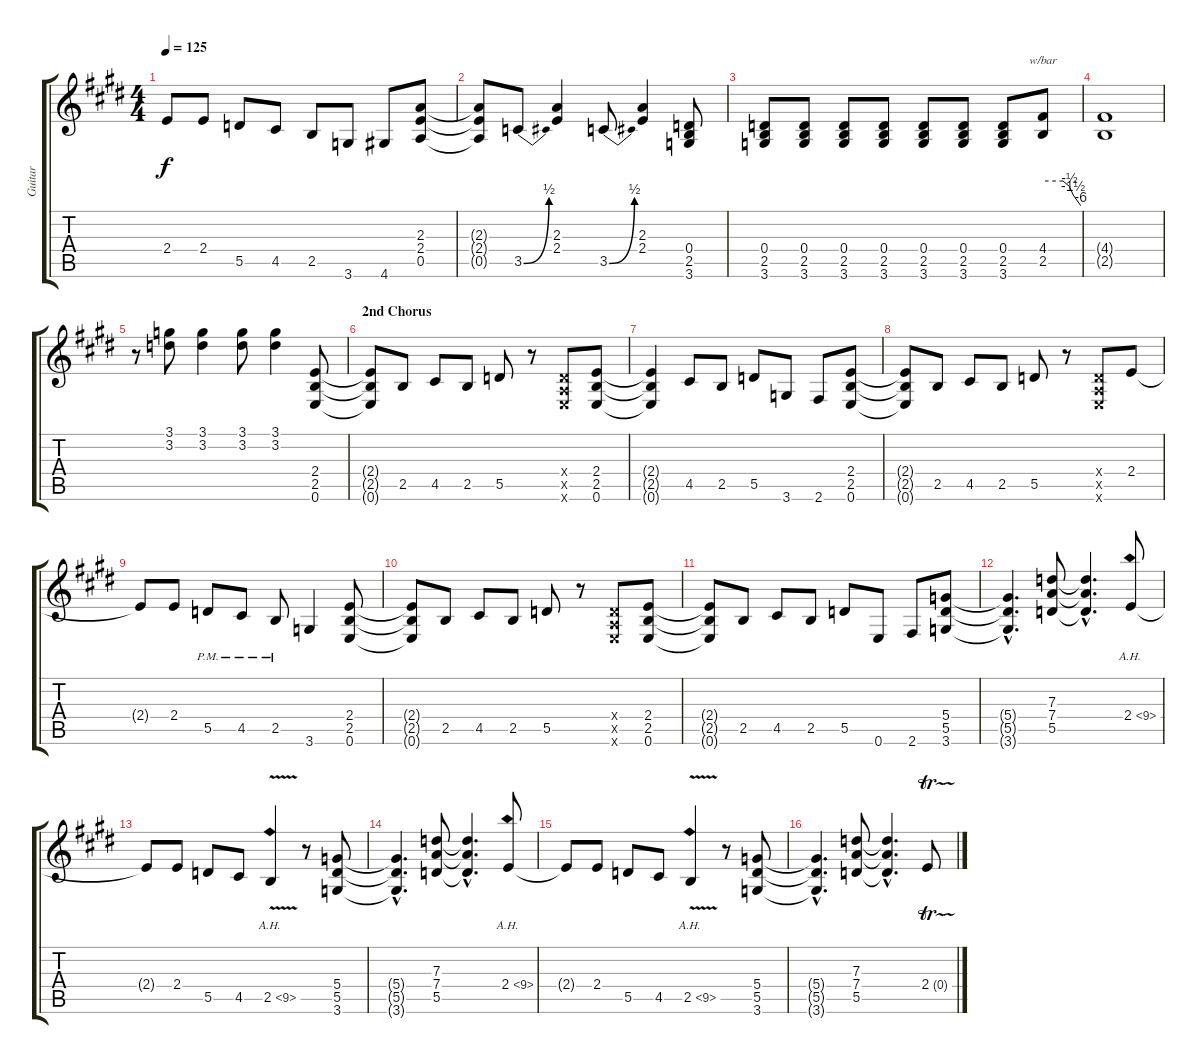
\track ("Guitar" "Guitar") {instrument overdrivenguitar}
\staff {score tabs}
\tuning (E4 B3 G3 D3 A2 E2) {hide}
\ts (4 4)
\tempo 125
\clef g2
\ks e
2.4{t}.8{dy f} 2.4.8 5.5.8 4.5.8 2.5.8 3.6.8 4.6.8 (2.3 2.4 0.5).8 |
(2.3{t} 2.4{t} 0.5{t}).8 3.5{be (bend 0 0 60 2)}.8 (2.3 2.4).4 3.5{be (bend 0 0 60 2)}.8 (2.3 2.4).4 (0.4 2.5 3.6).8 |
(0.4 2.5 3.6).8 (0.4 2.5 3.6).8 (0.4 2.5 3.6).8 (0.4 2.5 3.6).8 (0.4 2.5 3.6).8 (0.4 2.5 3.6).8 (0.4 2.5 3.6).8 (4.4 2.5).8{tbe (custom default 0 0 32 0 42 -2 48 -6 60 -24)} |
(4.4{t} 2.5{t}).1 |
r.8 (3.1 3.2).8 (3.1 3.2).4 (3.1 3.2).8 (3.1 3.2).4 (2.4 2.5 0.6).8 |
\section ("" "2nd Chorus")
(2.4{t} 2.5{t} 0.6{t}).8 2.5.8 4.5.8 2.5.8 5.5.8 r.8 (0.4{x} 0.5{x} 0.6{x}).8 (2.4 2.5 0.6).8 |
(2.4{t} 2.5{t} 0.6{t}).4 4.5.8 2.5.8 5.5.8 3.6.8 2.6.8 (2.4 2.5 0.6).8 |
(2.4{t} 2.5{t} 0.6{t}).8 2.5.8 4.5.8 2.5.8 5.5.8 r.8 (0.4{x} 0.5{x} 0.6{x}).8 2.4.8 |
2.4{t}.8 2.4.8 5.5{pm}.8 4.5{pm}.8 2.5{pm}.8 3.6.4 (2.4 2.5 0.6).8 |
(2.4{t} 2.5{t} 0.6{t}).8 2.5.8 4.5.8 2.5.8 5.5.8 r.8 (0.4{x} 0.5{x} 0.6{x}).8 (2.4 2.5 0.6).8 |
(2.4{t} 2.5{t} 0.6{t}).8 2.5.8 4.5.8 2.5.8 5.5.8 0.6.8 2.6.8 (5.4 5.5 3.6).8 |
(5.4{hac t} 5.5{hac t} 3.6{hac t}).4{d} (7.3 7.4 5.5).8 (7.3{hac t} 7.4{hac t} 5.5{hac t}).4{d} 2.4{ah 7}.8 |
2.4{t}.8 2.4.8 5.5.8 4.5.8 2.5{ah 7 v}.4 r.8 (5.4 5.5 3.6).8 |
(5.4{hac t} 5.5{hac t} 3.6{hac t}).4{d} (7.3 7.4 5.5).8 (7.3{hac t} 7.4{hac t} 5.5{hac t}).4{d} 2.4{ah 7}.8 |
2.4{t}.8 2.4.8 5.5.8 4.5.8 2.5{ah 7 v}.4 r.8 (5.4 5.5 3.6).8 |
(5.4{hac t} 5.5{hac t} 3.6{hac t}).4{d} (7.3 7.4 5.5).8 (7.3{hac t} 7.4{hac t} 5.5{hac t}).4{d} 2.4{tr (0 32)}.8
